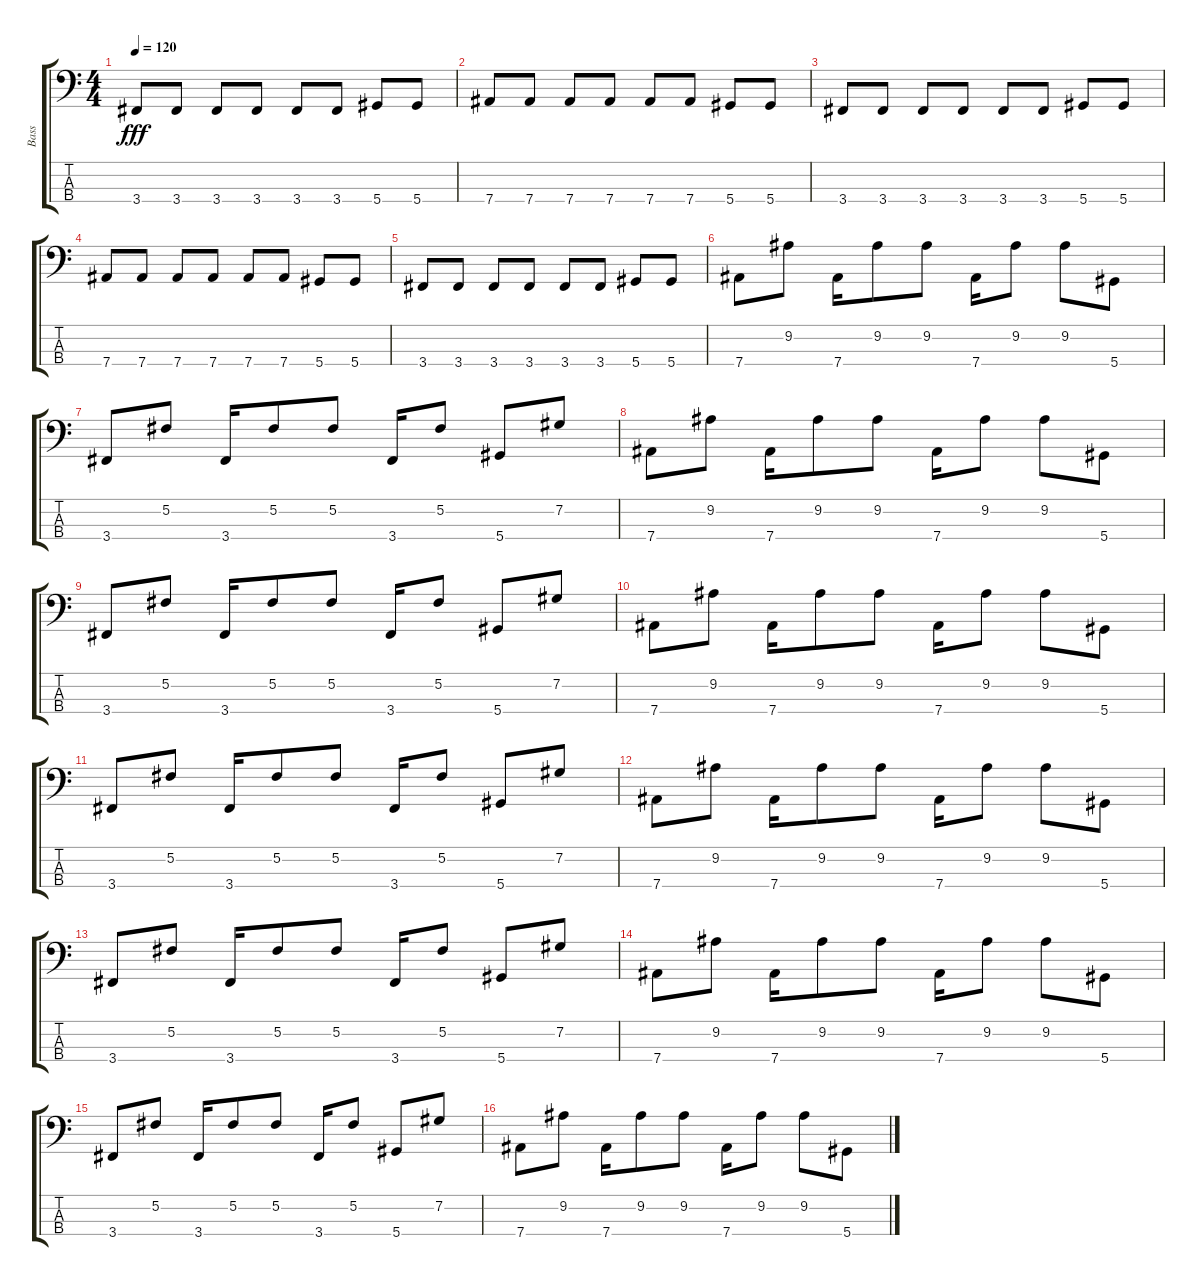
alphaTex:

\track ("Bass" "Bass") {instrument electricbassfinger}
\staff {score tabs}
\tuning (Gb2 Db2 Ab1 Eb1) {hide}
\ts (4 4)
\tempo 120
\clef f4
\ks c
3.4.8{dy fff} 3.4.8 3.4.8 3.4.8 3.4.8 3.4.8 5.4.8 5.4.8 |
7.4.8 7.4.8 7.4.8 7.4.8 7.4.8 7.4.8 5.4.8 5.4.8 |
3.4.8 3.4.8 3.4.8 3.4.8 3.4.8 3.4.8 5.4.8 5.4.8 |
7.4.8 7.4.8 7.4.8 7.4.8 7.4.8 7.4.8 5.4.8 5.4.8 |
3.4.8 3.4.8 3.4.8 3.4.8 3.4.8 3.4.8 5.4.8 5.4.8 |
7.4.8 9.2.8 7.4.16 9.2.8 9.2.8 7.4.16 9.2.8 9.2.8 5.4.8 |
3.4.8 5.2.8 3.4.16 5.2.8 5.2.8 3.4.16 5.2.8 5.4.8 7.2.8 |
7.4.8 9.2.8 7.4.16 9.2.8 9.2.8 7.4.16 9.2.8 9.2.8 5.4.8 |
3.4.8 5.2.8 3.4.16 5.2.8 5.2.8 3.4.16 5.2.8 5.4.8 7.2.8 |
7.4.8 9.2.8 7.4.16 9.2.8 9.2.8 7.4.16 9.2.8 9.2.8 5.4.8 |
3.4.8 5.2.8 3.4.16 5.2.8 5.2.8 3.4.16 5.2.8 5.4.8 7.2.8 |
7.4.8 9.2.8 7.4.16 9.2.8 9.2.8 7.4.16 9.2.8 9.2.8 5.4.8 |
3.4.8 5.2.8 3.4.16 5.2.8 5.2.8 3.4.16 5.2.8 5.4.8 7.2.8 |
7.4.8 9.2.8 7.4.16 9.2.8 9.2.8 7.4.16 9.2.8 9.2.8 5.4.8 |
3.4.8 5.2.8 3.4.16 5.2.8 5.2.8 3.4.16 5.2.8 5.4.8 7.2.8 |
7.4.8 9.2.8 7.4.16 9.2.8 9.2.8 7.4.16 9.2.8 9.2.8 5.4.8
